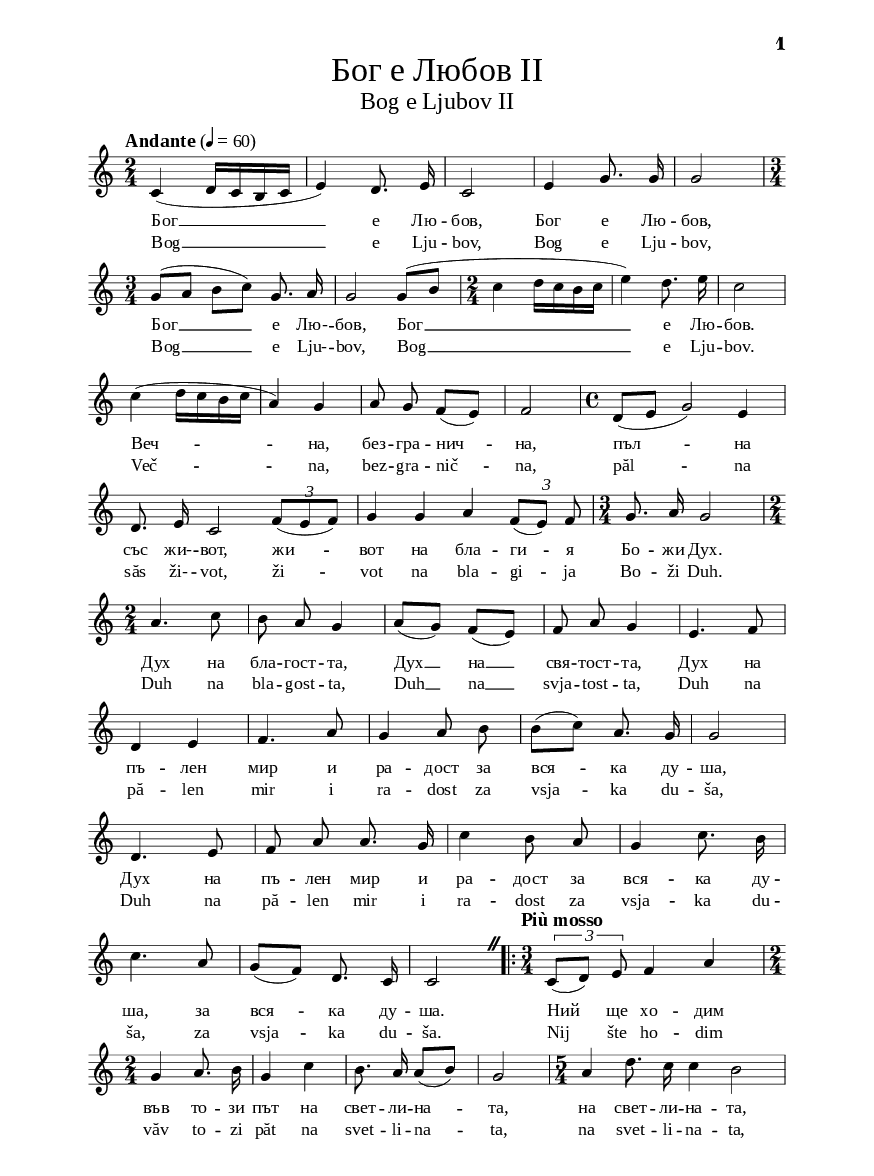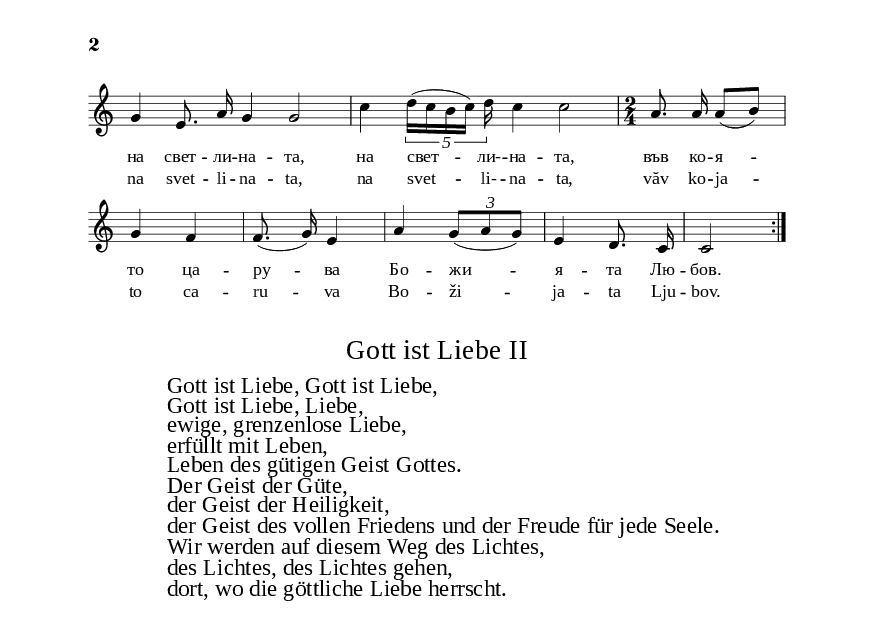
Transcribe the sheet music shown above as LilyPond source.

\version "2.24.3"

% include paper part and global functions
\include "include/globals.ily"

\bookpart {
  \label #'ref166
  \tocItem \markup "Бог е Любов II – Bog e Ljubov II"
  \include "include/bookpart-paper.ily"
  \score {
    \include "include/score-layout.ily"

    \new Voice \absolute {
      \clef treble
      \key c \major
      \time 2/4
      \tempoFunc "Andante" 4 "60"
      \autoBeamOff
      c'4 (  d'16 [  c'16  b16  c'16 ]
      | % 2
      e'4 )  d'8.  e'16 | % 3
      c'2 | % 4
      e'4  g'8.  g'16 | % 5
      g'2 \break | % 6
      \time 3/4 g'8 ( [  a'8 ]  b'8 [  c''8 ) ]  % 7
      g'8.   a'16 |  g'2 % 8
      g'8 ( [  b'8 ] | % 9
      \time 2/4 c''4  d''16 [  c''16  b'16
      c''16 ] |
      e''4 )  d''8.  e''16 | % 11
      c''2 \break | % 12
      c''4 (  d''16 [  c''16  b'16
      c''16 ] | % 13
      a'4 )  g'4 | % 14
      a'8  g'8  f'8 ( [  e'8 ) ] | % 15
      f'2 | % 16
      \time 4/4  | % 16
      d'8 ( [  e'8  ]  g'2 ) e'4 | \break % 17
      d'8.  e'16  c'2 \once \omit
      TupletBracket
      \times 2/3  {
        f'8 ( [  e'8  f'8 ) ]
      }
      |  % 18
      g'4  g'4  a'4 \once \omit TupletBracket
      \times 2/3  {
        f'8 ( [  e'8 )  ] f'8
      }
      | % 19
      \time 3/4  | % 19
      g'8.  a'16  g'2 | \break
      \time 2/4  |
      a'4.  c''8 |  % 21
      b'8  a'8  g'4 |  % 22
      a'8 ( [  g'8 ) ]  f'8 ( [  e'8 ) ]
      | % 23
      f'8  a'8  g'4 | % 24
      e'4.  f'8 | \break % 25
      d'4  e'4 | % 26
      f'4.  a'8   | % 27
      g'4  a'8  b'8 | % 28
      b'8 ( [  c''8 ) ]  a'8.  g'16 | % 29
      g'2 \break |
      d'4.  e'8 | % 31
      f'8  a'8  a'8.  g'16 | % 32
      c''4  b'8  a'8  | % 33
      g'4  c''8.  b'16 \break | % 34
      c''4.  a'8 | % 35
      g'8 ( [  f'8 ) ]  d'8.  c'16 | % 36
      c'2 \caesura
      \bar ".|:-||"

      | % 37
      \tempo "Più mosso"
      \time 3/4  | % 37

      \times 2/3  {
        c'8 ( [  d'8 ) ]  e'8
      }
      f'4  a'4 | \break % 38
      \time 2/4  | % 38
      g'4  a'8.   b'16   | % 39
      g'4  c''4  |
      b'8.  a'16  a'8 ( [  b'8 ) ] | % 41
      g'2  | % 42
      \time 5/4  | % 42
      a'4  d''8.  c''16  c''4
      b'2 | \break % 43
      g'4  e'8.  a'16  g'4  g'2 |  % 44
      c''4
      \times 4/5  {
        d''16 ( [  c''16  b'16
        c''16 )  ] d''16
      }
      c''4  c''2  | % 45
      \time 2/4  | % 45
      a'8.  a'16  a'8 ( [  b'8 ) ] | \break % 46
      g'4  f'4 |  % 47
      f'8. (  g'16 )  e'4 | % 48
      a'4 \once \omit TupletBracket
      \times 2/3  {
        g'8 ( [  a'8  g'8 ) ]
      }
      | % 49
      e'4  d'8.  c'16 |
      c'2
      \bar ":|."
    }

    \addlyrics {
      Бог __ е Лю -- бов,
      Бог е Лю -- бов, Бог __    е
      "Лю-" -- бов,  Бог __
      е Лю -- бов. Веч --
      на, без -- гра -- нич
      -- на, пъл -- на със "жи-" --
      вот, жи --  вот на бла -- ги
      -- я Бо -- жи Дух. Дух на бла --
      гост -- та, Дух __  на __  свя --
      тост -- та, Дух на пъ -- лен мир
      и ра -- дост за вся -- ка ду --
      ша, Дух на пъ -- лен мир и ра --
      дост за вся -- ка ду -- ша, за
      вся -- ка ду -- ша. Ний  ще
      хо -- дим във то -- зи път на
      свет -- ли -- на -- та, на свет --
      ли -- на -- та, на свет -- ли -- на --
      та, на свет -- "ли-" -- на --
      та, във ко -- я -- то ца -- ру
      -- ва Бо -- жи --  я -- та
      Лю -- бов.}
      \addlyrics {
        Bog __ e Lju -- bov,
        Bog e Lju -- bov, Bog __    e
        "Lju-" -- bov,  Bog __
        e Lju -- bov. Več --
        na, bez -- gra -- nič
        -- na, păl -- na săs "ži-" --
        vot, ži --  vot na bla -- gi
        -- ja Bo -- ži Duh. Duh na bla --
        gost -- ta, Duh __  na __  svja --
        tost -- ta, Duh na pă -- len mir
        i ra -- dost za vsja -- ka du --
        ša, Duh na pă -- len mir i ra --
        dost za vsja -- ka du -- ša, za
        vsja -- ka du -- ša. Nij  šte
        ho -- dim văv to -- zi păt na
        svet -- li -- na -- ta, na svet --
        li -- na -- ta, na svet -- li -- na --
        ta, na svet -- "li-" -- na --
        ta, văv ko -- ja -- to ca -- ru
        -- va Bo -- ži --  ja -- ta
        Lju -- bov.}

        \header {
          title = \titleFunc "Бог е Любов II" "Bog e Ljubov II"
        }

        \midi{}

      } % score

      \markup \empty-two

      % include foreign translation(s) of the song
      \version "2.24.4"

\markup \fill-line { \fontsize #deTitleFontSize "Gott ist Liebe II" }

\markup \null
\markup \null
\markup \abs-fontsize #11 {
   \fill-line {
  \override #`(baseline-skip . ,deCoupletBaselineSkip)

  \column {


    \line { " " Gott ist Liebe, Gott ist Liebe, }

    \line { " " Gott ist Liebe, Liebe,}

    \line { " " ewige, grenzenlose Liebe, }

    \line { " " erfüllt mit Leben, }

    \line { " " Leben des gütigen Geist Gottes. }

    \line { " " Der Geist der Güte, }

    \line { " " der Geist der Heiligkeit,}

    \line { " " der Geist des vollen Friedens und der Freude für jede Seele.}

    \line { " " Wir werden auf diesem Weg des Lichtes,}
    \line { " "  des Lichtes, des Lichtes gehen,  }
    
    \line { " " dort, wo die göttliche Liebe herrscht.}

  }

  }


}


    } % bookpart


